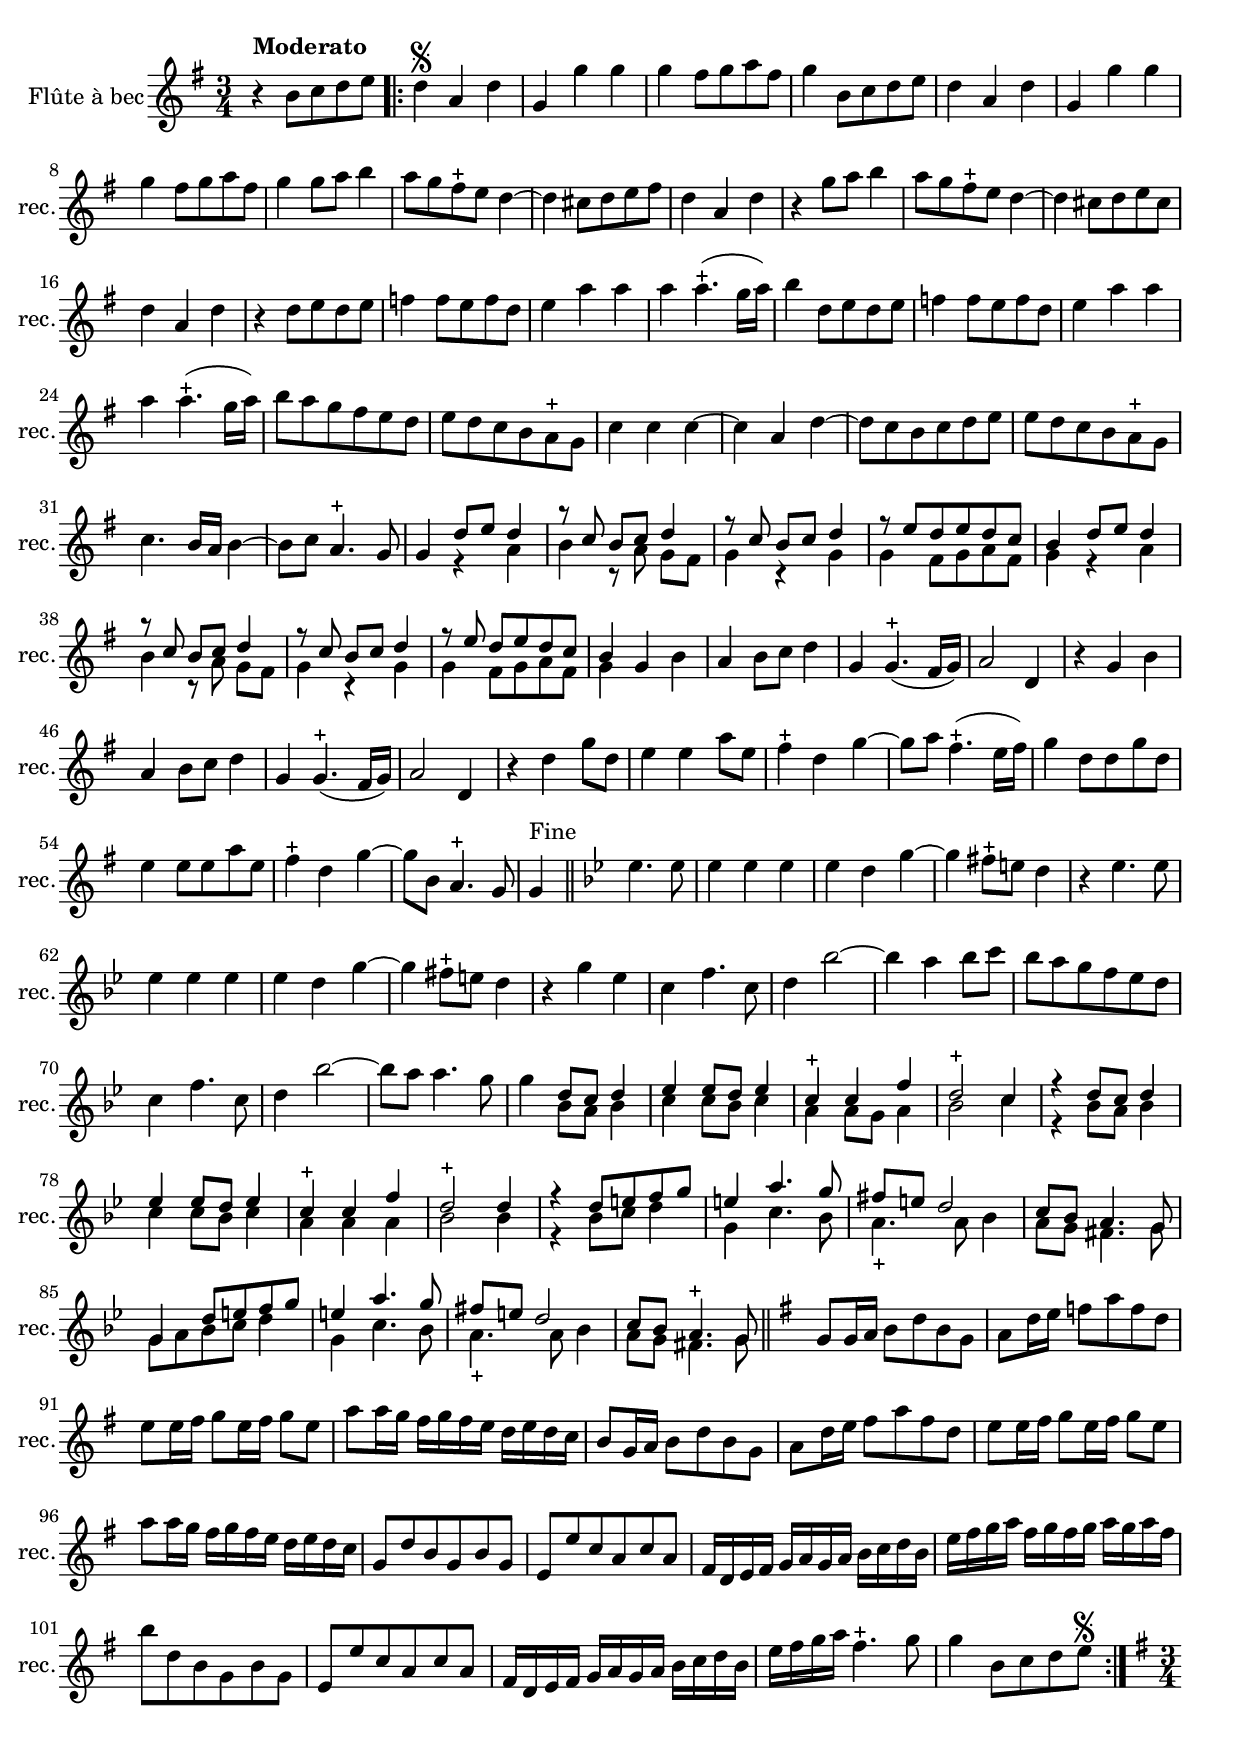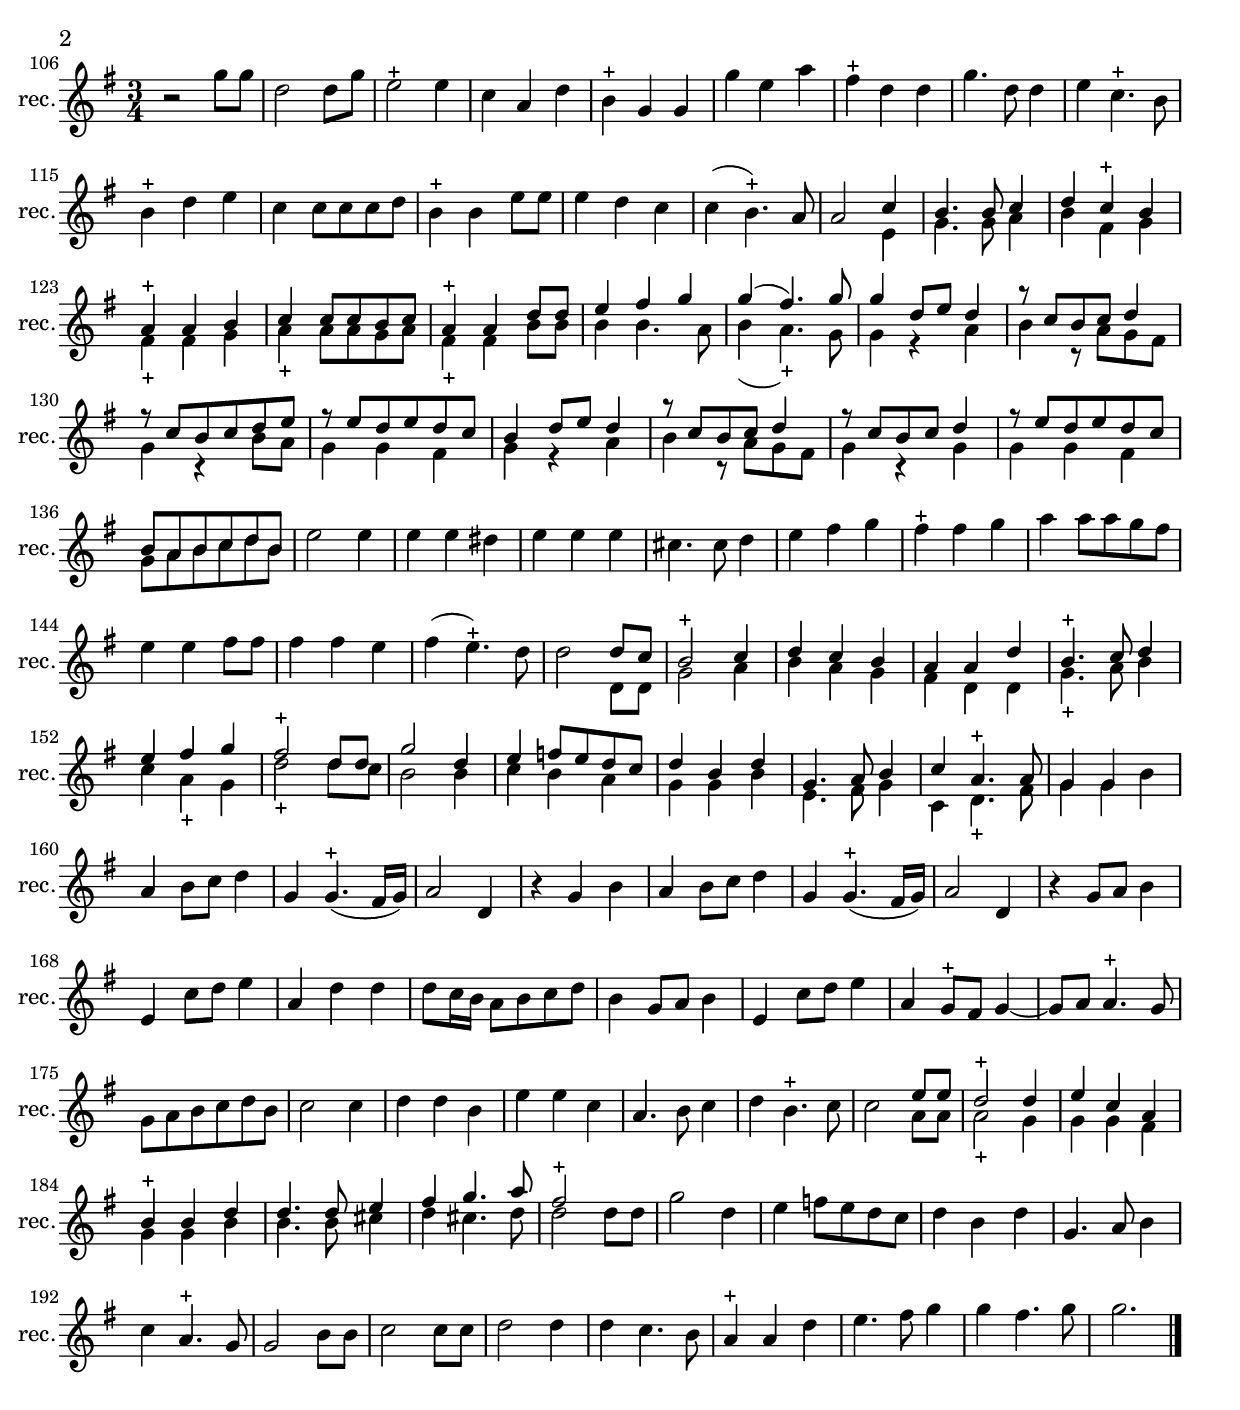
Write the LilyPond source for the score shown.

\version "2.17.7"

\context Voice = "recorder"

%resetBarnum = \context Score \applyContext % pour la numérotation des mesures
%  #(set-bar-number-visibility 3)
  
\relative c'' { 
	\set Staff.instrumentName = \markup { \column { "Flûte à bec" } }
	\set Staff.midiInstrument = "recorder"
	\set Staff.shortInstrumentName =#"rec."
	\set Staff.printKeyCancellation = ##f
	\override Staff.VerticalAxisGroup.minimum-Y-extent = #'(-6 . 6)
	\override TextScript.padding = #2.0
	\override MultiMeasureRest.expand-limit = 1
	\once \override Staff.TimeSignature.style = #'()
 
%  {     \override Score.BarNumber.break-visibility =#end-of-line-invisible
%  	  \resetBarnum
%         \override  Score.BarNumber.self-alignment-X = #LEFT
%  }
  	

  %	\tempo 2=55
  	\time 3/4
        \clef "treble"
        \key g \major
         
        r4^\markup \bold "Moderato" b8 c d e \bar ".|:" | d4 \segno a d | g, g' g | g fis8 g a fis | g4 b,8 c d e 
%736
	d4 a d | g, g' g | g fis8 g a fis | g4 g8 a b4 | a8 g fis-+ e d4~ 
%741	
	d cis8 d e fis | d4 a d | r g8 a b4 | a8 g fis-+ e d4~ | d cis8 d e cis | 
%746
	d4 a d | r4 d8 e d e | f4 f8 e f d | e4 a a |  a a4.-+ (g16 a) | 
	b4 d,8 e d e | f4 f8 e f d | e4 a a |
% page 214
	a4 a4.-+ (g16 a) | b8 a g fis e d | e d c b a-+ g| c4 c c~ | c a d~ | d8 c b c d e |
%760
	e d c b a-+ g | c4. b16 a b4~ | b8 c a4.-+ g8 |
	%33
	g4 
% début à 2 voix	
	<<	{d'8 e d4 | r8 c b [c] d4 | r8 c b [c] d4 | } \\
		{r4 a | b r8 a g [fis] | g4 r g | }
	>>		
%36
	
<<	{r8 e' d e d c | b4 d8 e d4 | r8 c b [c] d4 r8 c b [c] d4 | r8 e d [e d c] | b4 } \\
	{ g4 fis8 g a fis | g4 r a | b r8 a g [fis] | g4 r g | g fis8 g a fis | g4 }
>>	
%42
	g4 b a4 b8 c d4 | g, g4.-+ (fis16 g) | a2 d,4 | r4 g b | a b8 c d4 |
%page 216
	g,4 g4.-+ (fis16 g) | a2 d,4 | r d' g8 d | e4 e a8 e | fis4-+ d  g~|
%782
	g8 a fis4.-+ (e16 fis) | g4 d8 d g d | e4 e8 e a e | fis4-+ d g~ | g8 b, a4.-+ g8 |
%page 217
	g4^\markup "Fine" \bar "||" 
	
	\key bes \major 
	
	es'4. es8 | es4 es es | es d g~ g fis8-+ e d4 | r4 es4. es8 |
%792
	es4 es es | es d g~ | g fis8-+ e d4 | r g es | c f4. c8 |
%797
	d4 bes'2~ | bes4 a bes8 c | bes a g f es d | c4 f4. c8 | d4 bes'2~ |
%802
	bes8 a a4. g8 | g4 
	
	<<
		{ d8 c d4 | es4 es8 d es4 | c4-+ c f | d2-+ c4 | } \\
		{ bes8 a bes4 | c c8 bes c4 | a a8 g a4 | bes2 c4   }
	>>		
			
		
%page 219
	<<
	{r4 d8 c d4 | es4 es8 d es4 | c-+ c f | d2-+ d4 | r4 d8 e f g |} \\
	{ r4 bes,8 a bes4 | c c8 bes c4 | a4 a a | bes2 bes4 r4 bes8 c d4 }
	>>		
%812
<<	{ e4 a4. g8 | fis8 e d2 c8 bes a4.g8 | g4 d'8 e f g | } \\
	{ g,4 c4. bes8 |a4.-+ a8 bes4 | a8 g fis4. g8 | g a bes c d4 }
>>
% 816
<<	{ e4 a4. g8 | fis e d2 | c8 bes a4.-+ g8 } \\
	{g4 c4. bes8 | a4.-+ a8 bes 4 | a8 g fis4. g8 }
>>
 \bar "||" 
	\key g \major g8 g16 a b8 d b g | 
% Page 220 - mesure 820
	a8 d16 e f8 a f d | e e16 fis g8 e16 fis g8 e | 
	a a16 g fis g fis e d e d c |b8 g16 a b8 d b g |
%824
	a d16 e fis8 a fis d | e e16 fis g8 e16 fis g8 e | 
	a a16 g fis g fis e d e d c |
%827
	g8 d' b g b g | e e' c a c a | fis16 d e fis g a g a b c d b | 
	e fis g a fis g fis g a g a fis | b8 d, b g b g | 
%832
	e e' c a c a | fis16 d e fis g a g a b c d b | 
	e fis g a fis4.-+ g8 | g4 b,8 c d e \segno \bar ":|." \pageBreak
	
	\time 3/4
%Page 222
	\key g \major
	r2 g8 g | d2 d8 g | e2-+ e4 | c a d | b4-+ g g |
	g' e a | fis-+ d d | g4. d8 d4 | e c4.-+ b8 | b4-+ d e |
%page 223 mes. 846
	c4 c8 c c d | b4-+ b e8 e | e4 d c | c (b4.)-+ a8 | a2 
	<<{ c4 } \\ { e,4} >>
% partie à deux voix, mesure 	
%121
<<  	{b'4. b8 c4 | d c-+ b | a-+ a4 b | c c8 c b c | a4-+ a d8 d | } \\
	{g,4. g8 a4 | b fis g | fis-+ fis g | a-+ a8 a g a | fis4-+ fis b8 b }
>>

%856 page 224 (mes. 126)
<<	{ e4 fis g | g4 (fis4.) g8 | g4 d8 e d4 | r8 c b8 c d4 | r8 c b c d e } \\
	{b4 b4. a8 | b4 (a4.)-+ g8 | g4 r a | b4 r8 a g fis | g4 r b8 a }
>>
% 131
<<	{r8 e' d e d c | b4 d8 e d4 | r8 c b c d4 | r8 c b c d4 | r8 e d e d c | } \\
	{ g4 g fis | g r a | b r8 a g fis | g4 r g | g g fis |}
>>
%136 page 225
<<	{b8 a b c d b | } \\
	{ g8 a b c d b }	
>>
%137 partie commune
		e2 e4 | e e dis | e e e | cis4. cis8 d4 |
		
%page 866
	
	e fis g | fis-+ fis g | a a8 a g fis | e4 e fis8 fis | 
%page 226
	fis4 fis e | fis (e4.-+) d8 | d2 
% nouvelle séquence à deux voix
<<	{d8 c | b2-+ c4 | d c b | } \\
	{d,8 d | g2 a4 | b a g }
>>	

%880 ou 150
<<	{ a4 a d | b4.-+ c8 d4 | e fis g | fis2-+  d8 d | g2 d4
		e4 f8 e d c | d4 b d | g,4. a8 b4 | c4 a4.-+ a8 | } \\
	{fis4 d d | g4.-+a8 b4 | c a-+ g | d'2-+ d8 c | b2 b4 |
		c4 b a | g g b | e,4. fis8 g4 | c,4 d4.-+ fis8 |  }
>>	
%page 227
<<	{ g4 g} \\ { g4 g }
>>	
		b | a b8 c d4 | g, g4.-+ (fis16 g) | a2 d,4 | r g b |
	a b8 c d4 | g, g4.-+ (fis16 g) | a2 d,4 | r g8 a b4 | e, c'8 d e4 |
% page 228
	a,4 d d | d8 c16 b a8 b c d | b4 g8 a b4 | e, c'8 d e4 | 
	a, g8-+ fis g4~ g8 a a4.-+ g8 |
%905
	g8 a b c d b | c2 c4 | d d b | e e c | a4. b8 c4 |
%page 229
	d4 b4.-+ c8 | c2 
% nouvelle séquence à 2 voix (3ème temps mes.181	
<<	{e8 e | d2-+ d4 | e c a | b4-+ b d | d4. d8 e4 | fis g4. a8 | fis2-+ }\\ 
	{a,8 a | a2-+ g4 | g g fis | g g b | b4. b8 cis4 | d cis4. d8 | d2 }
>>	
	
	
	d8 d | g2 d4 | e f8 e d c 
%page 230
	d4 b d | g,4. a8 b4 | c a4.-+ g8 | g2b8 b | c2 c8 c |
	d2 d4 | d c4. b8 | a4-+ a d | e4. fis8 g4 | g fis4. g8 | g2. \bar "|."	
	

 
} %fin 1er dessus


                
%%%%%%%%%%%%%%%%%%          fin 1er dessus       %%%%%%%%%%%%%%%%%%%%%%%%%%%%

